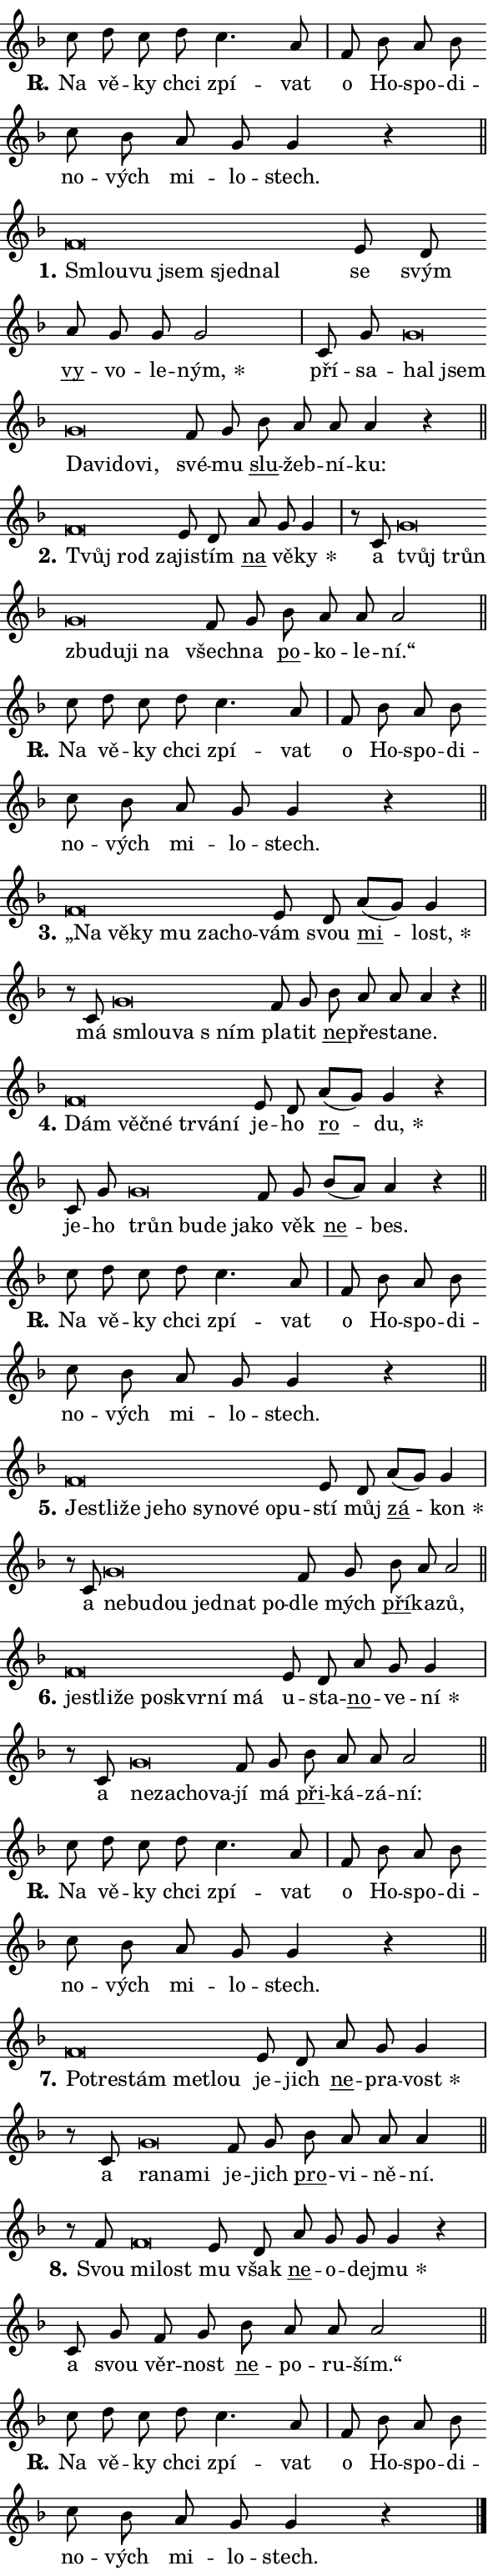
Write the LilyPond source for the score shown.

\version "2.24.0"
\header { tagline = "" }
\paper {
  indent = 0\cm
  top-margin = 0\cm
  right-margin = 0.13\cm % to fit lyric hyphens
  bottom-margin = 0\cm
  left-margin = 0\cm
  paper-width = 10\cm
  page-breaking = #ly:one-page-breaking
  system-system-spacing.basic-distance = #11
  score-system-spacing.basic-distance = #11
  ragged-last = ##f
}


%% Author: Thomas Morley
%% https://lists.gnu.org/archive/html/lilypond-user/2020-05/msg00002.html
#(define (line-position grob)
"Returns position of @var[grob} in current system:
   @code{'start}, if at first time-step
   @code{'end}, if at last time-step
   @code{'middle} otherwise
"
  (let* ((col (ly:item-get-column grob))
         (ln (ly:grob-object col 'left-neighbor))
         (rn (ly:grob-object col 'right-neighbor))
         (col-to-check-left (if (ly:grob? ln) ln col))
         (col-to-check-right (if (ly:grob? rn) rn col))
         (break-dir-left
           (and
             (ly:grob-property col-to-check-left 'non-musical #f)
             (ly:item-break-dir col-to-check-left)))
         (break-dir-right
           (and
             (ly:grob-property col-to-check-right 'non-musical #f)
             (ly:item-break-dir col-to-check-right))))
        (cond ((eqv? 1 break-dir-left) 'start)
              ((eqv? -1 break-dir-right) 'end)
              (else 'middle))))

#(define (tranparent-at-line-position vctor)
  (lambda (grob)
  "Relying on @code{line-position} select the relevant enry from @var{vctor}.
Used to determine transparency,"
    (case (line-position grob)
      ((end) (not (vector-ref vctor 0)))
      ((middle) (not (vector-ref vctor 1)))
      ((start) (not (vector-ref vctor 2))))))

noteHeadBreakVisibility =
#(define-music-function (break-visibility)(vector?)
"Makes @code{NoteHead}s transparent relying on @var{break-visibility}"
#{
  \override NoteHead.transparent =
    #(tranparent-at-line-position break-visibility)
#})

#(define delete-ledgers-for-transparent-note-heads
  (lambda (grob)
    "Reads whether a @code{NoteHead} is transparent.
If so this @code{NoteHead} is removed from @code{'note-heads} from
@var{grob}, which is supposed to be @code{LedgerLineSpanner}.
As a result ledgers are not printed for this @code{NoteHead}"
    (let* ((nhds-array (ly:grob-object grob 'note-heads))
           (nhds-list
             (if (ly:grob-array? nhds-array)
                 (ly:grob-array->list nhds-array)
                 '()))
           ;; Relies on the transparent-property being done before
           ;; Staff.LedgerLineSpanner.after-line-breaking is executed.
           ;; This is fragile ...
           (to-keep
             (remove
               (lambda (nhd)
                 (ly:grob-property nhd 'transparent #f))
               nhds-list)))
      ;; TODO find a better method to iterate over grob-arrays, similiar
      ;; to filter/remove etc for lists
      ;; For now rebuilt from scratch
      (set! (ly:grob-object grob 'note-heads)  '())
      (for-each
        (lambda (nhd)
          (ly:pointer-group-interface::add-grob grob 'note-heads nhd))
        to-keep))))

squashNotes = {
  \override NoteHead.X-extent = #'(-0.2 . 0.2)
  \override NoteHead.Y-extent = #'(-0.75 . 0)
  \override NoteHead.stencil =
    #(lambda (grob)
       (let ((pos (ly:grob-property grob 'staff-position)))
         (begin
           (if (< pos -7) (display "ERROR: Lower brevis then expected\n") (display ""))
           (if (<= pos -6) ly:text-interface::print ly:note-head::print))))
}
unSquashNotes = {
  \revert NoteHead.X-extent
  \revert NoteHead.Y-extent
  \revert NoteHead.stencil
}

hideNotes = \noteHeadBreakVisibility #begin-of-line-visible
unHideNotes = \noteHeadBreakVisibility #all-visible

% work-around for resetting accidentals
% https://lilypond.org/doc/v2.23/Documentation/notation/displaying-rhythms#unmetered-music
cadenzaMeasure = {
  \cadenzaOff
  \partial 1024 s1024
  \cadenzaOn
}

#(define-markup-command (accent layout props text) (markup?)
  "Underline accented syllable"
  (interpret-markup layout props
    #{\markup \override #'(offset . 4.3) \underline { #text }#}))

responsum = \markup \concat {
  "R" \hspace #-1.05 \path #0.1 #'((moveto 0 0.07) (lineto 0.9 0.8)) \hspace #0.05 "."
}

spaceSize = #0.6828661417322834 % exact space size for TeX Gyre Schola

\layout {
  \context {
    \Staff
    \remove "Time_signature_engraver"
    \override LedgerLineSpanner.after-line-breaking = #delete-ledgers-for-transparent-note-heads
  }
  \context {
    \Lyrics {
      \override LyricSpace.minimum-distance = \spaceSize
      \override LyricText.font-name = #"TeX Gyre Schola"
      \override LyricText.font-size = 1
      \override StanzaNumber.font-name = #"TeX Gyre Schola Bold"
      \override StanzaNumber.font-size = 1
    }
  }
  \context {
    \Score 
    \override NoteHead.text =
      #(lambda (grob) 
        (let ((pos (ly:grob-property grob 'staff-position)))
          #{\markup {
            \combine
              \halign #-0.55 \raise #(if (= pos -6) 0 0.5) \override #'(thickness . 2) \draw-line #'(3.2 . 0)
              \musicglyph "noteheads.sM1"
          }#}))
  }
}

% magnetic-lyrics.ily
%
%   written by
%     Jean Abou Samra <jean@abou-samra.fr>
%     Werner Lemberg <wl@gnu.org>
%
%   adapted by
%     Jiri Hon <jiri.hon@gmail.com>
%
% Version 2022-Apr-15

% https://www.mail-archive.com/lilypond-user@gnu.org/msg149350.html

#(define (Left_hyphen_pointer_engraver context)
   "Collect syllable-hyphen-syllable occurrences in lyrics and store
them in properties.  This engraver only looks to the left.  For
example, if the lyrics input is @code{foo -- bar}, it does the
following.

@itemize @bullet
@item
Set the @code{text} property of the @code{LyricHyphen} grob between
@q{foo} and @q{bar} to @code{foo}.

@item
Set the @code{left-hyphen} property of the @code{LyricText} grob with
text @q{foo} to the @code{LyricHyphen} grob between @q{foo} and
@q{bar}.
@end itemize

Use this auxiliary engraver in combination with the
@code{lyric-@/text::@/apply-@/magnetic-@/offset!} hook."
   (let ((hyphen #f)
         (text #f))
     (make-engraver
      (acknowledgers
       ((lyric-syllable-interface engraver grob source-engraver)
        (set! text grob)))
      (end-acknowledgers
       ((lyric-hyphen-interface engraver grob source-engraver)
        ;(when (not (grob::has-interface grob 'lyric-space-interface))
          (set! hyphen grob)));)
      ((stop-translation-timestep engraver)
       (when (and text hyphen)
         (ly:grob-set-object! text 'left-hyphen hyphen))
       (set! text #f)
       (set! hyphen #f)))))

#(define (lyric-text::apply-magnetic-offset! grob)
   "If the space between two syllables is less than the value in
property @code{LyricText@/.details@/.squash-threshold}, move the right
syllable to the left so that it gets concatenated with the left
syllable.

Use this function as a hook for
@code{LyricText@/.after-@/line-@/breaking} if the
@code{Left_@/hyphen_@/pointer_@/engraver} is active."
   (let ((hyphen (ly:grob-object grob 'left-hyphen #f)))
     (when hyphen
       (let ((left-text (ly:spanner-bound hyphen LEFT)))
         (when (grob::has-interface left-text 'lyric-syllable-interface)
           (let* ((common (ly:grob-common-refpoint grob left-text X))
                  (this-x-ext (ly:grob-extent grob common X))
                  (left-x-ext
                   (begin
                     ;; Trigger magnetism for left-text.
                     (ly:grob-property left-text 'after-line-breaking)
                     (ly:grob-extent left-text common X)))
                  ;; `delta` is the gap width between two syllables.
                  (delta (- (interval-start this-x-ext)
                            (interval-end left-x-ext)))
                  (details (ly:grob-property grob 'details))
                  (threshold (assoc-get 'squash-threshold details 0.2)))
             (when (< delta threshold)
               (let* (;; We have to manipulate the input text so that
                      ;; ligatures crossing syllable boundaries are not
                      ;; disabled.  For languages based on the Latin
                      ;; script this is essentially a beautification.
                      ;; However, for non-Western scripts it can be a
                      ;; necessity.
                      (lt (ly:grob-property left-text 'text))
                      (rt (ly:grob-property grob 'text))
                      (is-space (grob::has-interface hyphen 'lyric-space-interface))
                      (space (if is-space " " ""))
                      (extra-delta (if is-space spaceSize 0))
                      ;; Append new syllable.
                      (ltrt-space (if (and (string? lt) (string? rt))
                                (string-append lt space rt)
                                (make-concat-markup (list lt space rt))))
                      ;; Right-align `ltrt` to the right side.
                      (ltrt-space-markup (grob-interpret-markup
                               grob
                               (make-translate-markup
                                (cons (interval-length this-x-ext) 0)
                                (make-right-align-markup ltrt-space)))))
                 (begin
                   ;; Don't print `left-text`.
                   (ly:grob-set-property! left-text 'stencil #f)
                   ;; Set text and stencil (which holds all collected
                   ;; syllables so far) and shift it to the left.
                   (ly:grob-set-property! grob 'text ltrt-space)
                   (ly:grob-set-property! grob 'stencil ltrt-space-markup)
                   (ly:grob-translate-axis! grob (- (- delta extra-delta)) X))))))))))


#(define (lyric-hyphen::displace-bounds-first grob)
   ;; Make very sure this callback isn't triggered too early.
   (let ((left (ly:spanner-bound grob LEFT))
         (right (ly:spanner-bound grob RIGHT)))
     (ly:grob-property left 'after-line-breaking)
     (ly:grob-property right 'after-line-breaking)
     (ly:lyric-hyphen::print grob)))

squashThreshold = #0.4

\layout {
  \context {
    \Lyrics
    \consists #Left_hyphen_pointer_engraver
    \override LyricText.after-line-breaking =
      #lyric-text::apply-magnetic-offset!
    \override LyricHyphen.stencil = #lyric-hyphen::displace-bounds-first
    \override LyricText.details.squash-threshold = \squashThreshold
    \override LyricHyphen.minimum-distance = 0
    \override LyricHyphen.minimum-length = \squashThreshold
  }
}

squashText = \override LyricText.details.squash-threshold = 9999
unSquashText = \override LyricText.details.squash-threshold = \squashThreshold

leftText = \override LyricText.self-alignment-X = #LEFT
unLeftText = \revert LyricText.self-alignment-X

starOffset = #(lambda (grob) 
                (let ((x_offset (ly:self-alignment-interface::aligned-on-x-parent grob)))
                  (if (= x_offset 0) 0 (+ x_offset 1.2))))

star = #(define-music-function (syllable)(string?)
"Append star separator at the end of a syllable"
#{
  \once \override LyricText.X-offset = #starOffset
  \lyricmode { \markup {
    #syllable
    \override #'((font-name . "TeX Gyre Schola Bold")) \hspace #0.2 \lower #0.65 \larger "*"
  } }
#})

starAccent = #(define-music-function (syllable)(string?)
"Append star separator at the end of a syllable and make accent"
#{
  \once \override LyricText.X-offset = #starOffset
  \lyricmode { \markup {
    \accent #syllable
    \override #'((font-name . "TeX Gyre Schola Bold")) \hspace #0.2 \lower #0.65 \larger "*"
  } }
#})

breath = #(define-music-function (syllable)(string?)
"Append breathing indicator at the end of a syllable"
#{
  \lyricmode { \markup { #syllable "+" } }
#})

optionalBreath = #(define-music-function (syllable)(string?)
"Append optional breathing indicator at the end of a syllable"
#{
  \lyricmode { \markup { #syllable "(+)" } }
#})


\score {
    <<
        \new Voice = "melody" { \cadenzaOn \key f \major \relative { c''8 d c d c4. a8 \cadenzaMeasure \bar "|" f bes a bes \bar "" c bes \bar "" a g g4 r \cadenzaMeasure \bar "||" \break } }
        \new Lyrics \lyricsto "melody" { \lyricmode { \set stanza = \responsum
Na vě -- ky chci zpí -- vat o Ho -- spo -- di -- no -- vých mi -- lo -- stech. } }
    >>
    \layout {}
}

\score {
    <<
        \new Voice = "melody" { \cadenzaOn \key f \major \relative { \squashNotes f'\breve*1/16 \hideNotes \breve*1/16 \bar "" \breve*1/16 \bar "" \breve*1/16 \breve*1/16 \bar "" \unHideNotes \unSquashNotes e8 d \bar "" a' g g g2 \cadenzaMeasure \bar "|" c,8 g' \bar "" \squashNotes g\breve*1/16 \hideNotes \breve*1/16 \bar "" \breve*1/16 \bar "" \breve*1/16 \bar "" \breve*1/16 \breve*1/16 \bar "" \unHideNotes \unSquashNotes f8 g \bar "" bes a a a4 r \cadenzaMeasure \bar "||" \break } }
        \new Lyrics \lyricsto "melody" { \lyricmode { \set stanza = "1."
\leftText Smlou -- \squashText vu jsem sjed -- nal \unLeftText \unSquashText se svým \markup \accent vy -- vo -- le -- \star ným, pří -- sa -- \leftText hal \squashText jsem Da -- vi -- do -- vi, \unLeftText \unSquashText své -- mu \markup \accent slu -- žeb -- ní -- ku: } }
    >>
    \layout {}
}

\score {
    <<
        \new Voice = "melody" { \cadenzaOn \key f \major \relative { \squashNotes f'\breve*1/16 \hideNotes \breve*1/16 \breve*1/16 \bar "" \unHideNotes \unSquashNotes e8 d \bar "" a' g g4 \cadenzaMeasure \bar "|" r8 c,8 \squashNotes g'\breve*1/16 \hideNotes \breve*1/16 \bar "" \breve*1/16 \bar "" \breve*1/16 \bar "" \breve*1/16 \breve*1/16 \bar "" \unHideNotes \unSquashNotes f8 g \bar "" bes a a a2 \cadenzaMeasure \bar "||" \break } }
        \new Lyrics \lyricsto "melody" { \lyricmode { \set stanza = "2."
\leftText Tvůj \squashText rod za -- \unLeftText \unSquashText ji -- stím \markup \accent na vě -- \star ky a \leftText tvůj \squashText trůn zbu -- du -- ji na \unLeftText \unSquashText všech -- na \markup \accent po -- ko -- le -- ní.“ } }
    >>
    \layout {}
}

\score {
    <<
        \new Voice = "melody" { \cadenzaOn \key f \major \relative { c''8 d c d c4. a8 \cadenzaMeasure \bar "|" f bes a bes \bar "" c bes \bar "" a g g4 r \cadenzaMeasure \bar "||" \break } }
        \new Lyrics \lyricsto "melody" { \lyricmode { \set stanza = \responsum
Na vě -- ky chci zpí -- vat o Ho -- spo -- di -- no -- vých mi -- lo -- stech. } }
    >>
    \layout {}
}

\score {
    <<
        \new Voice = "melody" { \cadenzaOn \key f \major \relative { \squashNotes f'\breve*1/16 \hideNotes \breve*1/16 \bar "" \breve*1/16 \bar "" \breve*1/16 \bar "" \breve*1/16 \breve*1/16 \bar "" \unHideNotes \unSquashNotes e8 d \bar "" a'[( g)] g4 \cadenzaMeasure \bar "|" r8 c,8 \squashNotes g'\breve*1/16 \hideNotes \breve*1/16 \breve*1/16 \bar "" \unHideNotes \unSquashNotes f8 g \bar "" bes a a a4 r \cadenzaMeasure \bar "||" \break } }
        \new Lyrics \lyricsto "melody" { \lyricmode { \set stanza = "3."
\leftText „Na \squashText vě -- ky mu za -- cho -- \unLeftText \unSquashText vám svou \markup \accent mi -- \star lost, má \leftText smlou -- \squashText va "s ním" \unLeftText \unSquashText pla -- tit \markup \accent ne -- pře -- sta -- ne. } }
    >>
    \layout {}
}

\score {
    <<
        \new Voice = "melody" { \cadenzaOn \key f \major \relative { \squashNotes f'\breve*1/16 \hideNotes \breve*1/16 \bar "" \breve*1/16 \bar "" \breve*1/16 \bar "" \breve*1/16 \breve*1/16 \bar "" \unHideNotes \unSquashNotes e8 d \bar "" a'[( g)] g4 r \cadenzaMeasure \bar "|" c,8 g' \bar "" \squashNotes g\breve*1/16 \hideNotes \breve*1/16 \bar "" \breve*1/16 \breve*1/16 \bar "" \unHideNotes \unSquashNotes f8 g \bar "" bes[( a)] a4 r \cadenzaMeasure \bar "||" \break } }
        \new Lyrics \lyricsto "melody" { \lyricmode { \set stanza = "4."
\leftText Dám \squashText věč -- né tr -- vá -- ní \unLeftText \unSquashText je -- ho \markup \accent ro -- \star du, je -- ho \leftText trůn \squashText bu -- de ja -- \unLeftText \unSquashText ko věk \markup \accent ne -- bes. } }
    >>
    \layout {}
}

\score {
    <<
        \new Voice = "melody" { \cadenzaOn \key f \major \relative { c''8 d c d c4. a8 \cadenzaMeasure \bar "|" f bes a bes \bar "" c bes \bar "" a g g4 r \cadenzaMeasure \bar "||" \break } }
        \new Lyrics \lyricsto "melody" { \lyricmode { \set stanza = \responsum
Na vě -- ky chci zpí -- vat o Ho -- spo -- di -- no -- vých mi -- lo -- stech. } }
    >>
    \layout {}
}

\score {
    <<
        \new Voice = "melody" { \cadenzaOn \key f \major \relative { \squashNotes f'\breve*1/16 \hideNotes \breve*1/16 \bar "" \breve*1/16 \bar "" \breve*1/16 \bar "" \breve*1/16 \bar "" \breve*1/16 \bar "" \breve*1/16 \bar "" \breve*1/16 \bar "" \breve*1/16 \breve*1/16 \bar "" \unHideNotes \unSquashNotes e8 d \bar "" a'[( g)] g4 \cadenzaMeasure \bar "|" r8 c,8 \squashNotes g'\breve*1/16 \hideNotes \breve*1/16 \bar "" \breve*1/16 \bar "" \breve*1/16 \bar "" \breve*1/16 \breve*1/16 \bar "" \unHideNotes \unSquashNotes f8 g \bar "" bes a a2 \cadenzaMeasure \bar "||" \break } }
        \new Lyrics \lyricsto "melody" { \lyricmode { \set stanza = "5."
\leftText Je -- \squashText stli -- že je -- ho sy -- no -- vé o -- pu -- \unLeftText \unSquashText stí můj \markup \accent zá -- \star kon a \leftText ne -- \squashText bu -- dou jed -- nat po -- \unLeftText \unSquashText dle mých \markup \accent pří -- ka -- zů, } }
    >>
    \layout {}
}

\score {
    <<
        \new Voice = "melody" { \cadenzaOn \key f \major \relative { \squashNotes f'\breve*1/16 \hideNotes \breve*1/16 \bar "" \breve*1/16 \bar "" \breve*1/16 \bar "" \breve*1/16 \bar "" \breve*1/16 \breve*1/16 \bar "" \unHideNotes \unSquashNotes e8 d \bar "" a' g g4 \cadenzaMeasure \bar "|" r8 c,8 \squashNotes g'\breve*1/16 \hideNotes \breve*1/16 \bar "" \breve*1/16 \breve*1/16 \bar "" \unHideNotes \unSquashNotes f8 g \bar "" bes a a a2 \cadenzaMeasure \bar "||" \break } }
        \new Lyrics \lyricsto "melody" { \lyricmode { \set stanza = "6."
\leftText je -- \squashText stli -- že po -- skvr -- ní má \unLeftText \unSquashText u -- sta -- \markup \accent no -- ve -- \star ní a \leftText ne -- \squashText za -- cho -- va -- \unLeftText \unSquashText jí má \markup \accent při -- ká -- zá -- ní: } }
    >>
    \layout {}
}

\score {
    <<
        \new Voice = "melody" { \cadenzaOn \key f \major \relative { c''8 d c d c4. a8 \cadenzaMeasure \bar "|" f bes a bes \bar "" c bes \bar "" a g g4 r \cadenzaMeasure \bar "||" \break } }
        \new Lyrics \lyricsto "melody" { \lyricmode { \set stanza = \responsum
Na vě -- ky chci zpí -- vat o Ho -- spo -- di -- no -- vých mi -- lo -- stech. } }
    >>
    \layout {}
}

\score {
    <<
        \new Voice = "melody" { \cadenzaOn \key f \major \relative { \squashNotes f'\breve*1/16 \hideNotes \breve*1/16 \bar "" \breve*1/16 \bar "" \breve*1/16 \breve*1/16 \bar "" \unHideNotes \unSquashNotes e8 d \bar "" a' g g4 \cadenzaMeasure \bar "|" r8 c,8 \squashNotes g'\breve*1/16 \hideNotes \breve*1/16 \breve*1/16 \bar "" \unHideNotes \unSquashNotes f8 g \bar "" bes a a a4 \cadenzaMeasure \bar "||" \break } }
        \new Lyrics \lyricsto "melody" { \lyricmode { \set stanza = "7."
\leftText Po -- \squashText tre -- stám me -- tlou \unLeftText \unSquashText je -- jich \markup \accent ne -- pra -- \star vost a \leftText ra -- \squashText na -- mi \unLeftText \unSquashText je -- jich \markup \accent pro -- vi -- ně -- ní. } }
    >>
    \layout {}
}

\score {
    <<
        \new Voice = "melody" { \cadenzaOn \key f \major \relative { r8 f'8 \squashNotes f\breve*1/16 \hideNotes \breve*1/16 \bar "" \unHideNotes \unSquashNotes e8 d \bar "" a' g g g4 r \cadenzaMeasure \bar "|" c,8 g'8 f8 g \bar "" bes a a a2 \cadenzaMeasure \bar "||" \break } }
        \new Lyrics \lyricsto "melody" { \lyricmode { \set stanza = "8."
Svou \leftText mi -- \squashText lost \unLeftText \unSquashText mu však \markup \accent ne -- o -- dej -- \star mu a svou věr -- nost \markup \accent ne -- po -- ru -- ším.“ } }
    >>
    \layout {}
}

\score {
    <<
        \new Voice = "melody" { \cadenzaOn \key f \major \relative { c''8 d c d c4. a8 \cadenzaMeasure \bar "|" f bes a bes \bar "" c bes \bar "" a g g4 r \cadenzaMeasure \bar "||" \break } \bar "|." }
        \new Lyrics \lyricsto "melody" { \lyricmode { \set stanza = \responsum
Na vě -- ky chci zpí -- vat o Ho -- spo -- di -- no -- vých mi -- lo -- stech. } }
    >>
    \layout {}
}
